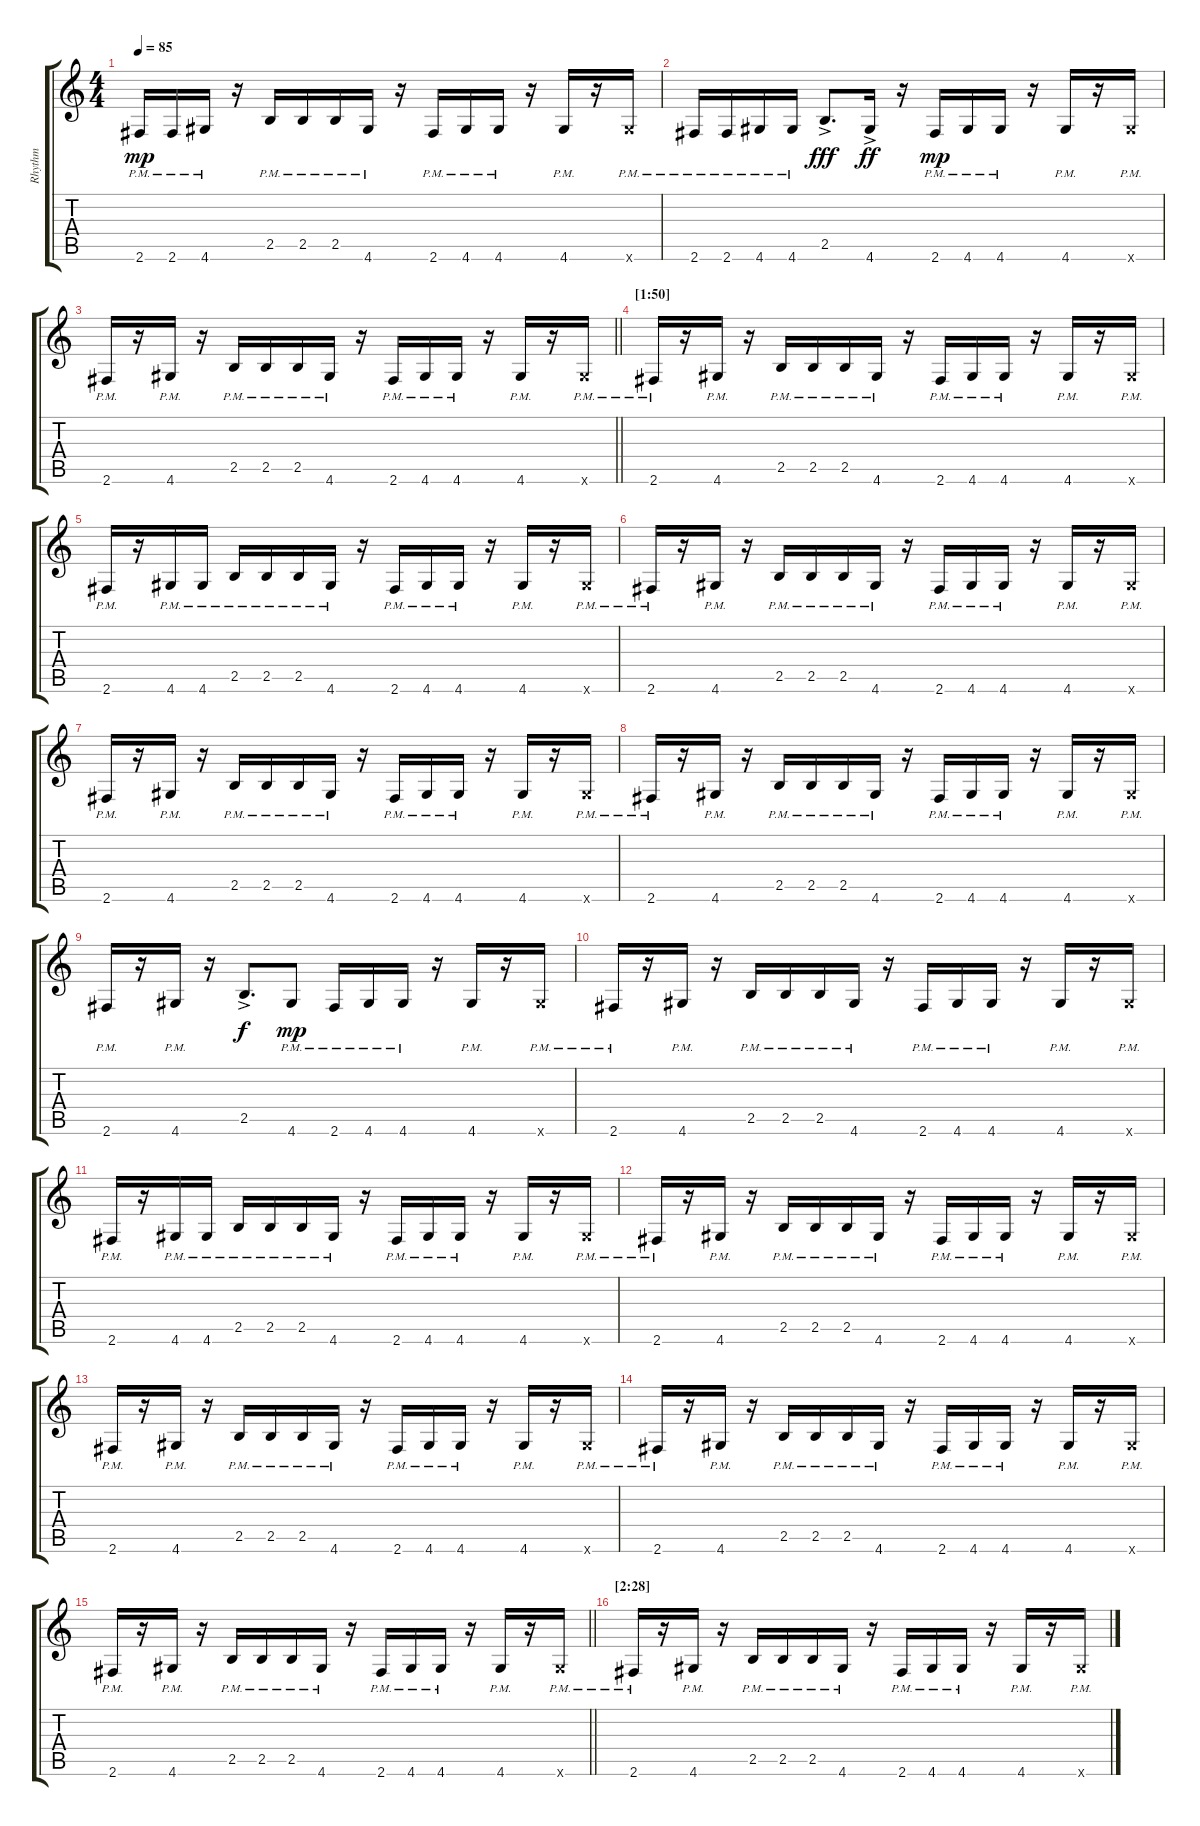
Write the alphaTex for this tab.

\track ("Rhythm" "Rhythm") {instrument overdrivenguitar}
\staff {score tabs}
\tuning (E4 B3 G3 D3 A2 E2) {hide}
\ts (4 4)
\tempo 85
\clef g2
\ks c
2.6{pm}.16{dy mp} 2.6{pm}.16 4.6{pm}.16 r.16 2.5{pm}.16 2.5{pm}.16 2.5{pm}.16 4.6{pm}.16 r.16 2.6{pm}.16 4.6{pm}.16 4.6{pm}.16 r.16 4.6{pm}.16 r.16 4.6{pm x}.16 |
2.6{pm}.16 2.6{pm}.16 4.6{pm}.16 4.6{pm}.16 2.5{ac}.8{d dy fff} 4.6{ac}.16{dy ff} r.16 2.6{pm}.16{dy mp} 4.6{pm}.16 4.6{pm}.16 r.16 4.6{pm}.16 r.16 4.6{pm x}.16 |
\barLineRight lightlight
2.6{pm}.16 r.16 4.6{pm}.16 r.16 2.5{pm}.16 2.5{pm}.16 2.5{pm}.16 4.6{pm}.16 r.16 2.6{pm}.16 4.6{pm}.16 4.6{pm}.16 r.16 4.6{pm}.16 r.16 4.6{pm x}.16 |
\section ("" "[1:50]")
2.6{pm}.16 r.16 4.6{pm}.16 r.16 2.5{pm}.16 2.5{pm}.16 2.5{pm}.16 4.6{pm}.16 r.16 2.6{pm}.16 4.6{pm}.16 4.6{pm}.16 r.16 4.6{pm}.16 r.16 4.6{pm x}.16 |
2.6{pm}.16 r.16 4.6{pm}.16 4.6{pm}.16 2.5{pm}.16 2.5{pm}.16 2.5{pm}.16 4.6{pm}.16 r.16 2.6{pm}.16 4.6{pm}.16 4.6{pm}.16 r.16 4.6{pm}.16 r.16 4.6{pm x}.16 |
2.6{pm}.16 r.16 4.6{pm}.16 r.16 2.5{pm}.16 2.5{pm}.16 2.5{pm}.16 4.6{pm}.16 r.16 2.6{pm}.16 4.6{pm}.16 4.6{pm}.16 r.16 4.6{pm}.16 r.16 4.6{pm x}.16 |
2.6{pm}.16 r.16 4.6{pm}.16 r.16 2.5{pm}.16 2.5{pm}.16 2.5{pm}.16 4.6{pm}.16 r.16 2.6{pm}.16 4.6{pm}.16 4.6{pm}.16 r.16 4.6{pm}.16 r.16 4.6{pm x}.16 |
2.6{pm}.16 r.16 4.6{pm}.16 r.16 2.5{pm}.16 2.5{pm}.16 2.5{pm}.16 4.6{pm}.16 r.16 2.6{pm}.16 4.6{pm}.16 4.6{pm}.16 r.16 4.6{pm}.16 r.16 4.6{pm x}.16 |
2.6{pm}.16 r.16 4.6{pm}.16 r.16 2.5{ac}.8{d dy f} 4.6{pm}.8{dy mp} 2.6{pm}.16 4.6{pm}.16 4.6{pm}.16 r.16 4.6{pm}.16 r.16 4.6{pm x}.16 |
2.6{pm}.16 r.16 4.6{pm}.16 r.16 2.5{pm}.16 2.5{pm}.16 2.5{pm}.16 4.6{pm}.16 r.16 2.6{pm}.16 4.6{pm}.16 4.6{pm}.16 r.16 4.6{pm}.16 r.16 4.6{pm x}.16 |
2.6{pm}.16 r.16 4.6{pm}.16 4.6{pm}.16 2.5{pm}.16 2.5{pm}.16 2.5{pm}.16 4.6{pm}.16 r.16 2.6{pm}.16 4.6{pm}.16 4.6{pm}.16 r.16 4.6{pm}.16 r.16 4.6{pm x}.16 |
2.6{pm}.16 r.16 4.6{pm}.16 r.16 2.5{pm}.16 2.5{pm}.16 2.5{pm}.16 4.6{pm}.16 r.16 2.6{pm}.16 4.6{pm}.16 4.6{pm}.16 r.16 4.6{pm}.16 r.16 4.6{pm x}.16 |
2.6{pm}.16 r.16 4.6{pm}.16 r.16 2.5{pm}.16 2.5{pm}.16 2.5{pm}.16 4.6{pm}.16 r.16 2.6{pm}.16 4.6{pm}.16 4.6{pm}.16 r.16 4.6{pm}.16 r.16 4.6{pm x}.16 |
2.6{pm}.16 r.16 4.6{pm}.16 r.16 2.5{pm}.16 2.5{pm}.16 2.5{pm}.16 4.6{pm}.16 r.16 2.6{pm}.16 4.6{pm}.16 4.6{pm}.16 r.16 4.6{pm}.16 r.16 4.6{pm x}.16 |
\barLineRight lightlight
2.6{pm}.16 r.16 4.6{pm}.16 r.16 2.5{pm}.16 2.5{pm}.16 2.5{pm}.16 4.6{pm}.16 r.16 2.6{pm}.16 4.6{pm}.16 4.6{pm}.16 r.16 4.6{pm}.16 r.16 4.6{pm x}.16 |
\section ("" "[2:28]")
2.6{pm}.16 r.16 4.6{pm}.16 r.16 2.5{pm}.16 2.5{pm}.16 2.5{pm}.16 4.6{pm}.16 r.16 2.6{pm}.16 4.6{pm}.16 4.6{pm}.16 r.16 4.6{pm}.16 r.16 4.6{pm x}.16
